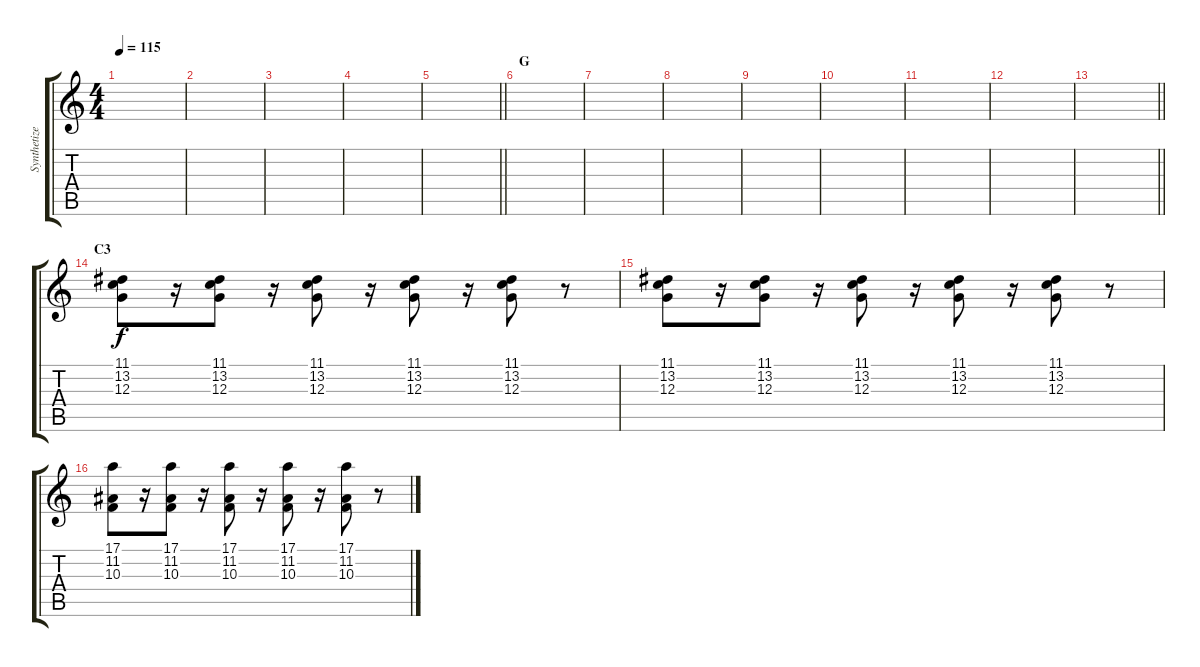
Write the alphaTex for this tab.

\track ("Synthetizer I" "Synthetize") {instrument lead2sawtooth}
\staff {score tabs}
\tuning (E4 B3 G3 D3 A2 E2) {hide}
\ts (4 4)
\tempo 115
\clef g2
\ks c
|
|
|
|
\barLineRight lightlight
|
\section ("" "G")
|
|
|
|
|
|
|
\barLineRight lightlight
|
\section ("" "C3")
(11.1 13.2 12.3).8 r.16 (11.1 13.2 12.3).8 r.16 (11.1 13.2 12.3).8 r.16 (11.1 13.2 12.3).8 r.16 (11.1 13.2 12.3).8 r.8 |
(11.1 13.2 12.3).8 r.16 (11.1 13.2 12.3).8 r.16 (11.1 13.2 12.3).8 r.16 (11.1 13.2 12.3).8 r.16 (11.1 13.2 12.3).8 r.8 |
(17.1 11.2 10.3).8 r.16 (17.1 11.2 10.3).8 r.16 (17.1 11.2 10.3).8 r.16 (17.1 11.2 10.3).8 r.16 (17.1 11.2 10.3).8 r.8
